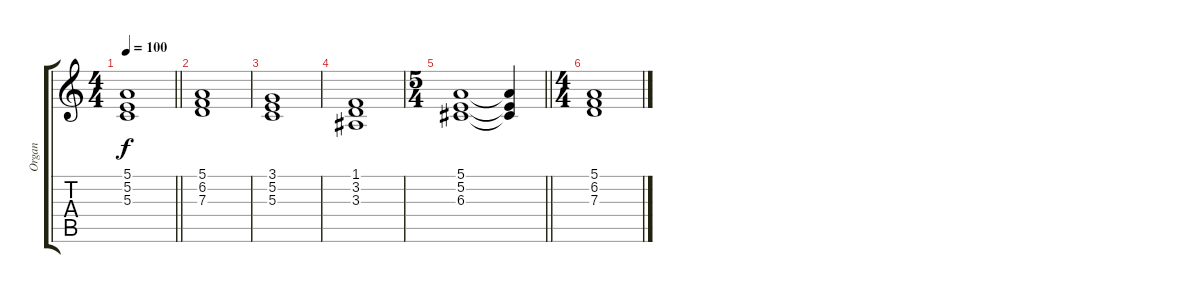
\track ("Organ" "Organ") {instrument drawbarorgan}
\staff {score tabs}
\tuning (E4 B3 G3 D3 A2 E2) {hide}
\ts (4 4)
\tempo 100
\clef g2
\barLineRight lightlight
\ks c
(5.1 5.2 5.3).1{dy f} |
(5.1 6.2 7.3).1 |
(3.1 5.2 5.3).1 |
(1.1 3.2 3.3).1 |
\ts (5 4)
\barLineRight lightlight
(5.1 5.2 6.3).1 (5.1{t} 5.2{t} 6.3{t}).4 |
\ts (4 4)
(5.1 6.2 7.3).1
